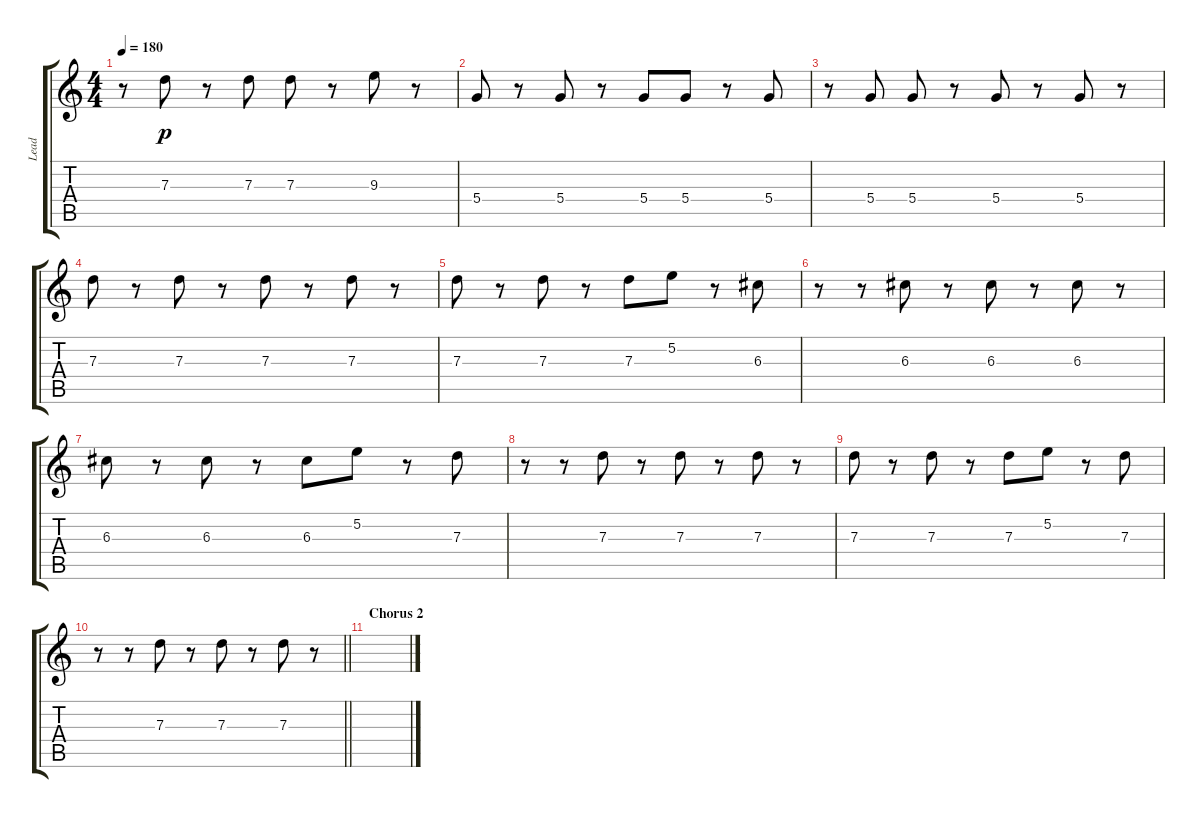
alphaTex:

\track ("Lead" "Lead") {instrument overdrivenguitar}
\staff {score tabs}
\tuning (E4 B3 G3 D3 A2 D2) {hide}
\ts (4 4)
\tempo 180
\clef g2
\ks c
r.8{dy p} 7.3.8 r.8 7.3.8 7.3.8 r.8 9.3.8 r.8 |
5.4.8 r.8 5.4.8 r.8 5.4.8 5.4.8 r.8 5.4.8 |
r.8 5.4.8 5.4.8 r.8 5.4.8 r.8 5.4.8 r.8 |
7.3.8 r.8 7.3.8 r.8 7.3.8 r.8 7.3.8 r.8 |
7.3.8 r.8 7.3.8 r.8 7.3.8 5.2.8 r.8 6.3.8 |
r.8 r.8 6.3.8 r.8 6.3.8 r.8 6.3.8 r.8 |
6.3.8 r.8 6.3.8 r.8 6.3.8 5.2.8 r.8 7.3.8 |
r.8 r.8 7.3.8 r.8 7.3.8 r.8 7.3.8 r.8 |
7.3.8 r.8 7.3.8 r.8 7.3.8 5.2.8 r.8 7.3.8 |
\barLineRight lightlight
r.8 r.8 7.3.8 r.8 7.3.8 r.8 7.3.8 r.8 |
\section ("" "Chorus 2")
